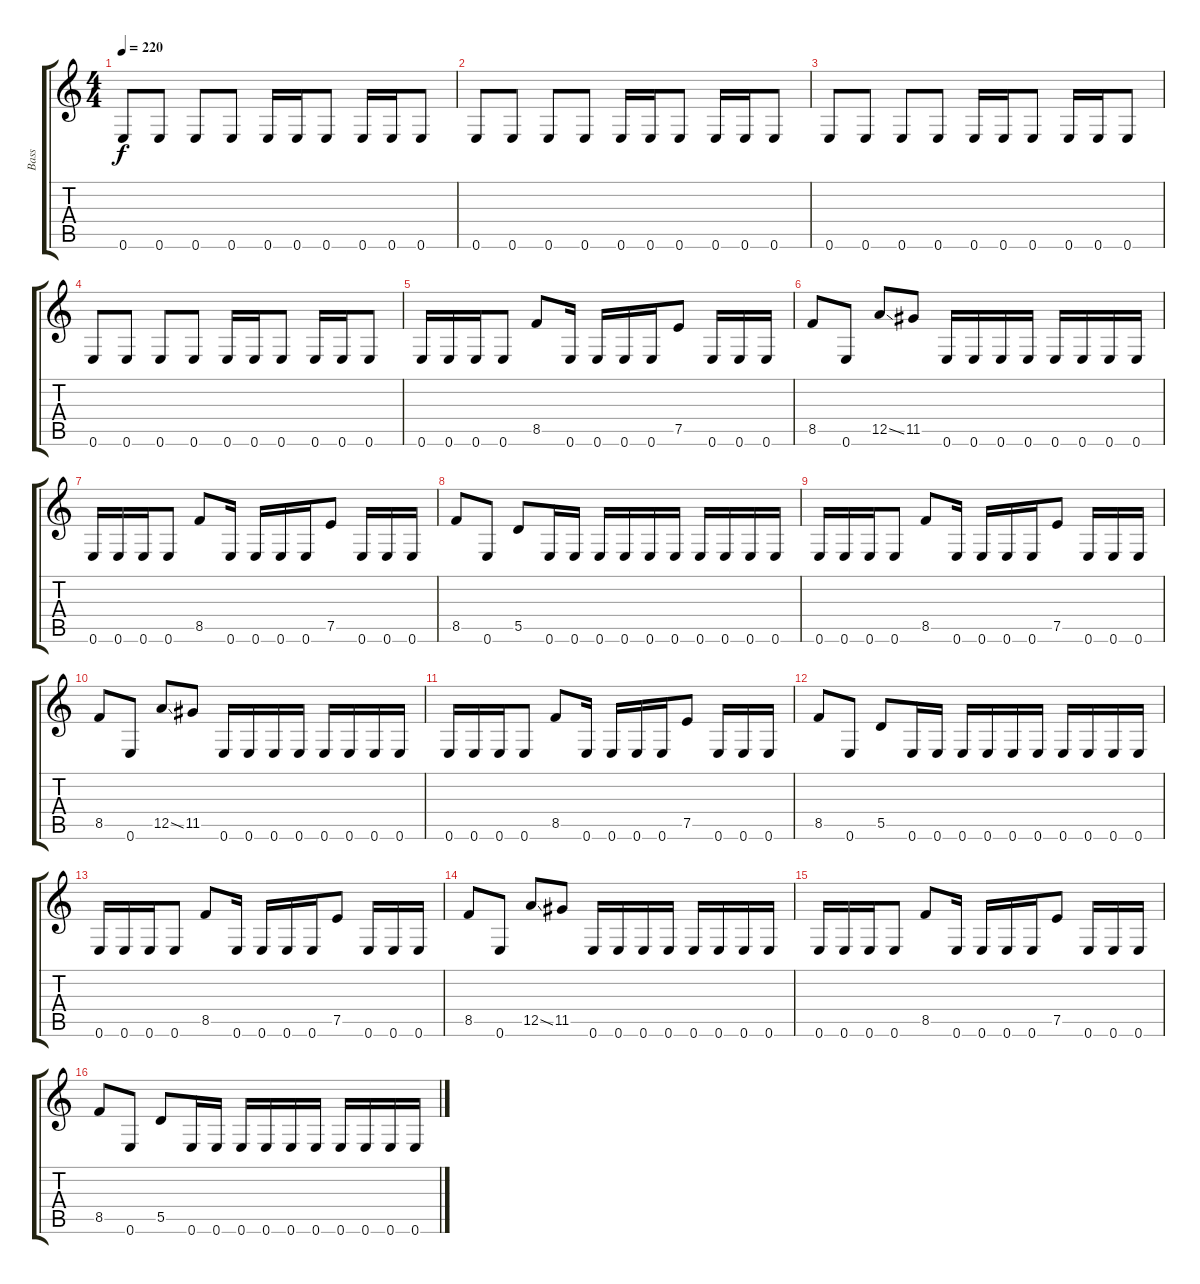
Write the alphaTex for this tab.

\track ("Bass" "Bass") {instrument electricbassfinger}
\staff {score tabs}
\tuning (E4 B3 G3 D3 A2 E2) {hide}
\ts (4 4)
\tempo 220
\clef g2
\ks c
0.6.8{dy f} 0.6.8 0.6.8 0.6.8 0.6.16 0.6.16 0.6.8 0.6.16 0.6.16 0.6.8 |
0.6.8 0.6.8 0.6.8 0.6.8 0.6.16 0.6.16 0.6.8 0.6.16 0.6.16 0.6.8 |
0.6.8 0.6.8 0.6.8 0.6.8 0.6.16 0.6.16 0.6.8 0.6.16 0.6.16 0.6.8 |
0.6.8 0.6.8 0.6.8 0.6.8 0.6.16 0.6.16 0.6.8 0.6.16 0.6.16 0.6.8 |
0.6.16 0.6.16 0.6.16 0.6.8 8.5.8 0.6.16 0.6.16 0.6.16 0.6.16 7.5.8 0.6.16 0.6.16 0.6.16 |
8.5.8 0.6.8 12.5{ss}.8 11.5.8 0.6.16 0.6.16 0.6.16 0.6.16 0.6.16 0.6.16 0.6.16 0.6.16 |
0.6.16 0.6.16 0.6.16 0.6.8 8.5.8 0.6.16 0.6.16 0.6.16 0.6.16 7.5.8 0.6.16 0.6.16 0.6.16 |
8.5.8 0.6.8 5.5.8 0.6.16 0.6.16 0.6.16 0.6.16 0.6.16 0.6.16 0.6.16 0.6.16 0.6.16 0.6.16 |
0.6.16 0.6.16 0.6.16 0.6.8 8.5.8 0.6.16 0.6.16 0.6.16 0.6.16 7.5.8 0.6.16 0.6.16 0.6.16 |
8.5.8 0.6.8 12.5{ss}.8 11.5.8 0.6.16 0.6.16 0.6.16 0.6.16 0.6.16 0.6.16 0.6.16 0.6.16 |
0.6.16 0.6.16 0.6.16 0.6.8 8.5.8 0.6.16 0.6.16 0.6.16 0.6.16 7.5.8 0.6.16 0.6.16 0.6.16 |
8.5.8 0.6.8 5.5.8 0.6.16 0.6.16 0.6.16 0.6.16 0.6.16 0.6.16 0.6.16 0.6.16 0.6.16 0.6.16 |
0.6.16 0.6.16 0.6.16 0.6.8 8.5.8 0.6.16 0.6.16 0.6.16 0.6.16 7.5.8 0.6.16 0.6.16 0.6.16 |
8.5.8 0.6.8 12.5{ss}.8 11.5.8 0.6.16 0.6.16 0.6.16 0.6.16 0.6.16 0.6.16 0.6.16 0.6.16 |
0.6.16 0.6.16 0.6.16 0.6.8 8.5.8 0.6.16 0.6.16 0.6.16 0.6.16 7.5.8 0.6.16 0.6.16 0.6.16 |
8.5.8 0.6.8 5.5.8 0.6.16 0.6.16 0.6.16 0.6.16 0.6.16 0.6.16 0.6.16 0.6.16 0.6.16 0.6.16
